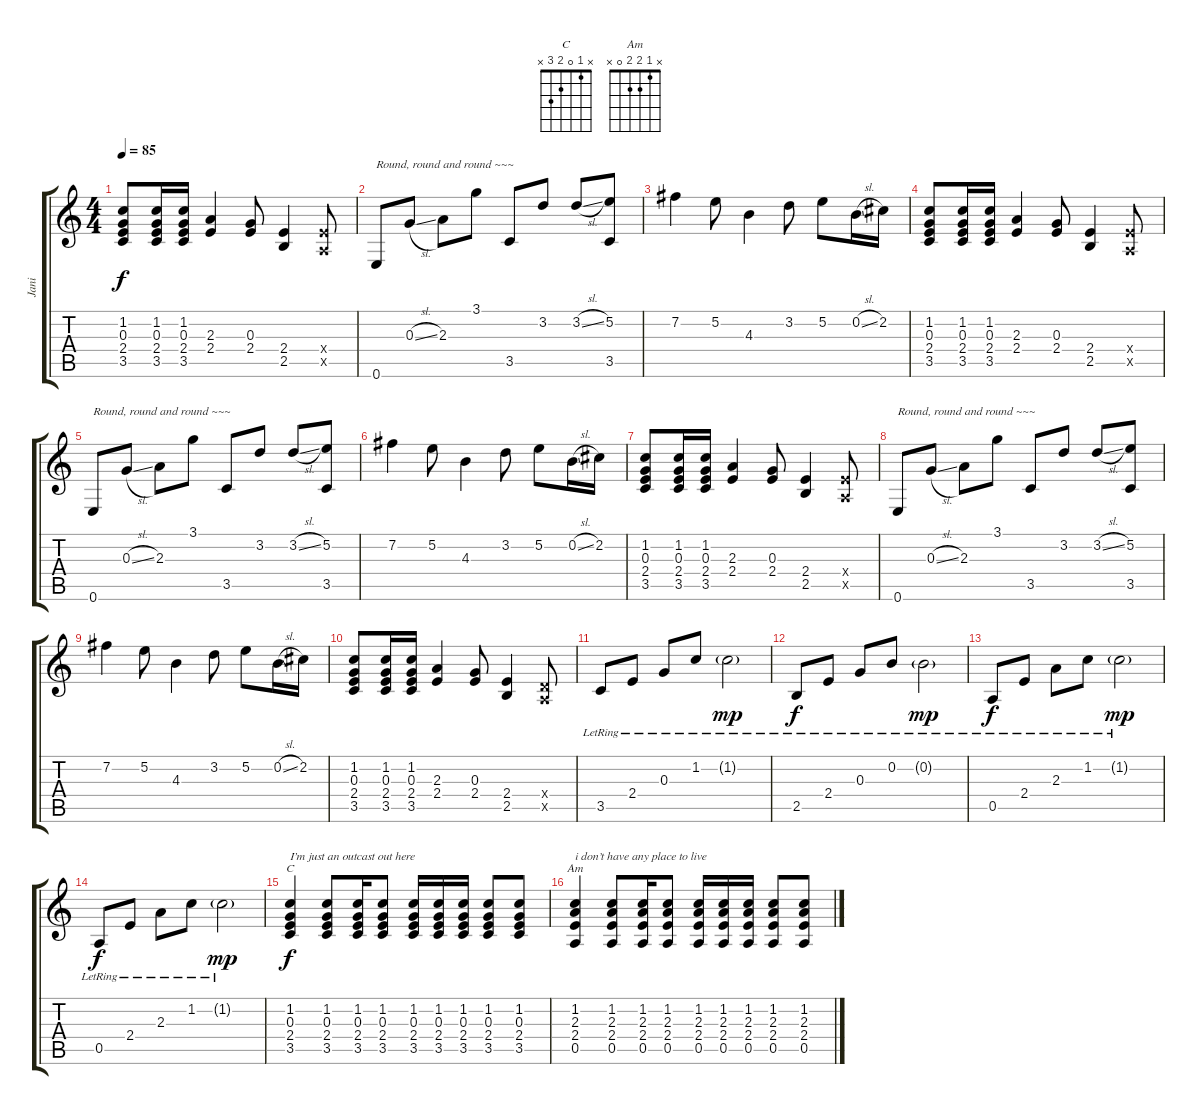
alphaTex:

\track ("Jani" "Jani") {instrument distortionguitar}
\staff {score tabs}
\tuning (E4 B3 G3 D3 A2 E2) {hide}
\chord ("C" x 1 0 2 3 x)
\chord ("Am" x 1 2 2 0 x)
\ts (4 4)
\tempo 85
\clef g2
\ks c
(1.2 0.3 2.4 3.5).8{dy f} (1.2 0.3 2.4 3.5).16 (1.2 0.3 2.4 3.5).16 (2.3 2.4).4 (0.3 2.4).8 (2.4 2.5).4 (2.4{x} 0.5{x}).8 |
0.6.8{txt "Round, round and round ~~~"} 0.3{sl}.8 2.3.8 3.1.8 3.5.8 3.2.8 3.2{sl}.8 (5.2 3.5).8 |
7.2.4 5.2.8 4.3.4 3.2.8 5.2.8 0.2{sl}.16 2.2.16 |
(1.2 0.3 2.4 3.5).8 (1.2 0.3 2.4 3.5).16 (1.2 0.3 2.4 3.5).16 (2.3 2.4).4 (0.3 2.4).8 (2.4 2.5).4 (2.4{x} 0.5{x}).8 |
0.6.8{txt "Round, round and round ~~~"} 0.3{sl}.8 2.3.8 3.1.8 3.5.8 3.2.8 3.2{sl}.8 (5.2 3.5).8 |
7.2.4 5.2.8 4.3.4 3.2.8 5.2.8 0.2{sl}.16 2.2.16 |
(1.2 0.3 2.4 3.5).8 (1.2 0.3 2.4 3.5).16 (1.2 0.3 2.4 3.5).16 (2.3 2.4).4 (0.3 2.4).8 (2.4 2.5).4 (2.4{x} 0.5{x}).8 |
0.6.8{txt "Round, round and round ~~~"} 0.3{sl}.8 2.3.8 3.1.8 3.5.8 3.2.8 3.2{sl}.8 (5.2 3.5).8 |
7.2.4 5.2.8 4.3.4 3.2.8 5.2.8 0.2{sl}.16 2.2.16 |
(1.2 0.3 2.4 3.5).8 (1.2 0.3 2.4 3.5).16 (1.2 0.3 2.4 3.5).16 (2.3 2.4).4 (0.3 2.4).8 (2.4 2.5).4 (0.4{x} 0.5{x}).8 |
3.5{lr}.8 2.4{lr}.8 0.3{lr}.8 1.2{lr}.8 1.2{g lr}.2{dy mp} |
2.5{lr}.8{dy f} 2.4{lr}.8 0.3{lr}.8 0.2{lr}.8 0.2{g lr}.2{dy mp} |
0.5{lr}.8{dy f} 2.4{lr}.8 2.3{lr}.8 1.2{lr}.8 1.2{g lr}.2{dy mp} |
0.5{lr}.8{dy f} 2.4{lr}.8 2.3{lr}.8 1.2{lr}.8 1.2{g lr}.2{dy mp} |
(1.2 0.3 2.4 3.5).4{ch "C" txt "I’m just an outcast out here" dy f} (1.2 0.3 2.4 3.5).8 (1.2 0.3 2.4 3.5).16 (1.2 0.3 2.4 3.5).8 (1.2 0.3 2.4 3.5).16 (1.2 0.3 2.4 3.5).16 (1.2 0.3 2.4 3.5).16 (1.2 0.3 2.4 3.5).8 (1.2 0.3 2.4 3.5).8 |
(1.2 2.3 2.4 0.5).4{ch "Am" txt "i don’t have any place to live"} (1.2 2.3 2.4 0.5).8 (1.2 2.3 2.4 0.5).16 (1.2 2.3 2.4 0.5).8 (1.2 2.3 2.4 0.5).16 (1.2 2.3 2.4 0.5).16 (1.2 2.3 2.4 0.5).16 (1.2 2.3 2.4 0.5).8 (1.2 2.3 2.4 0.5).8
